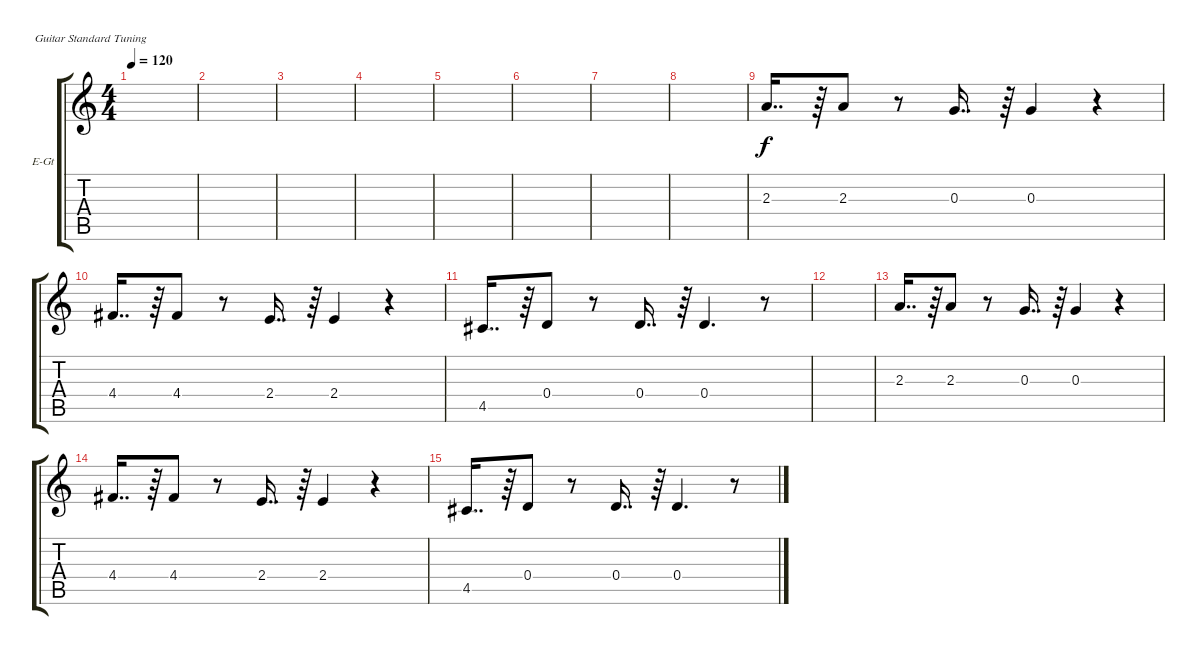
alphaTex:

\defaultSystemsLayout 4
\bracketExtendMode groupsimilarinstruments
\firstSystemTrackNameOrientation horizontal
\otherSystemsTrackNameOrientation horizontal
\track ("Electric Guitar" "E-Gt") {instrument electricguitarclean}
\staff {score tabs}
\tuning (E4 B3 G3 D3 A2 E2)
\ts (4 4)
\tempo 120
\clef g2
\scale
0.333333
\ks c
|
\scale
0.333333 |
\scale
0.333333 |
\scale
0.333333 |
\scale
0.333333 |
\scale
0.333333 |
\scale
0.333333 |
\scale
0.333333 |
\scale
0.333333 2.3.16{dd} r.64 2.3.8 r.8 0.3.16{dd} r.64 0.3.4 r.4 |
\scale
0.333333 4.4.16{dd} r.64 4.4.8 r.8 2.4.16{dd} r.64 2.4.4 r.4 |
\scale
0.333333 4.5.16{dd} r.64 0.4.8 r.8 0.4.16{dd} r.64 0.4.4{d} r.8 |
\scale
0.333333 |
\scale
0.333333 2.3.16{dd} r.64 2.3.8 r.8 0.3.16{dd} r.64 0.3.4 r.4 |
\scale
0.333333 4.4.16{dd} r.64 4.4.8 r.8 2.4.16{dd} r.64 2.4.4 r.4 |
\scale
0.333333 4.5.16{dd} r.64 0.4.8 r.8 0.4.16{dd} r.64 0.4.4{d} r.8 |
\scale
0.333333
